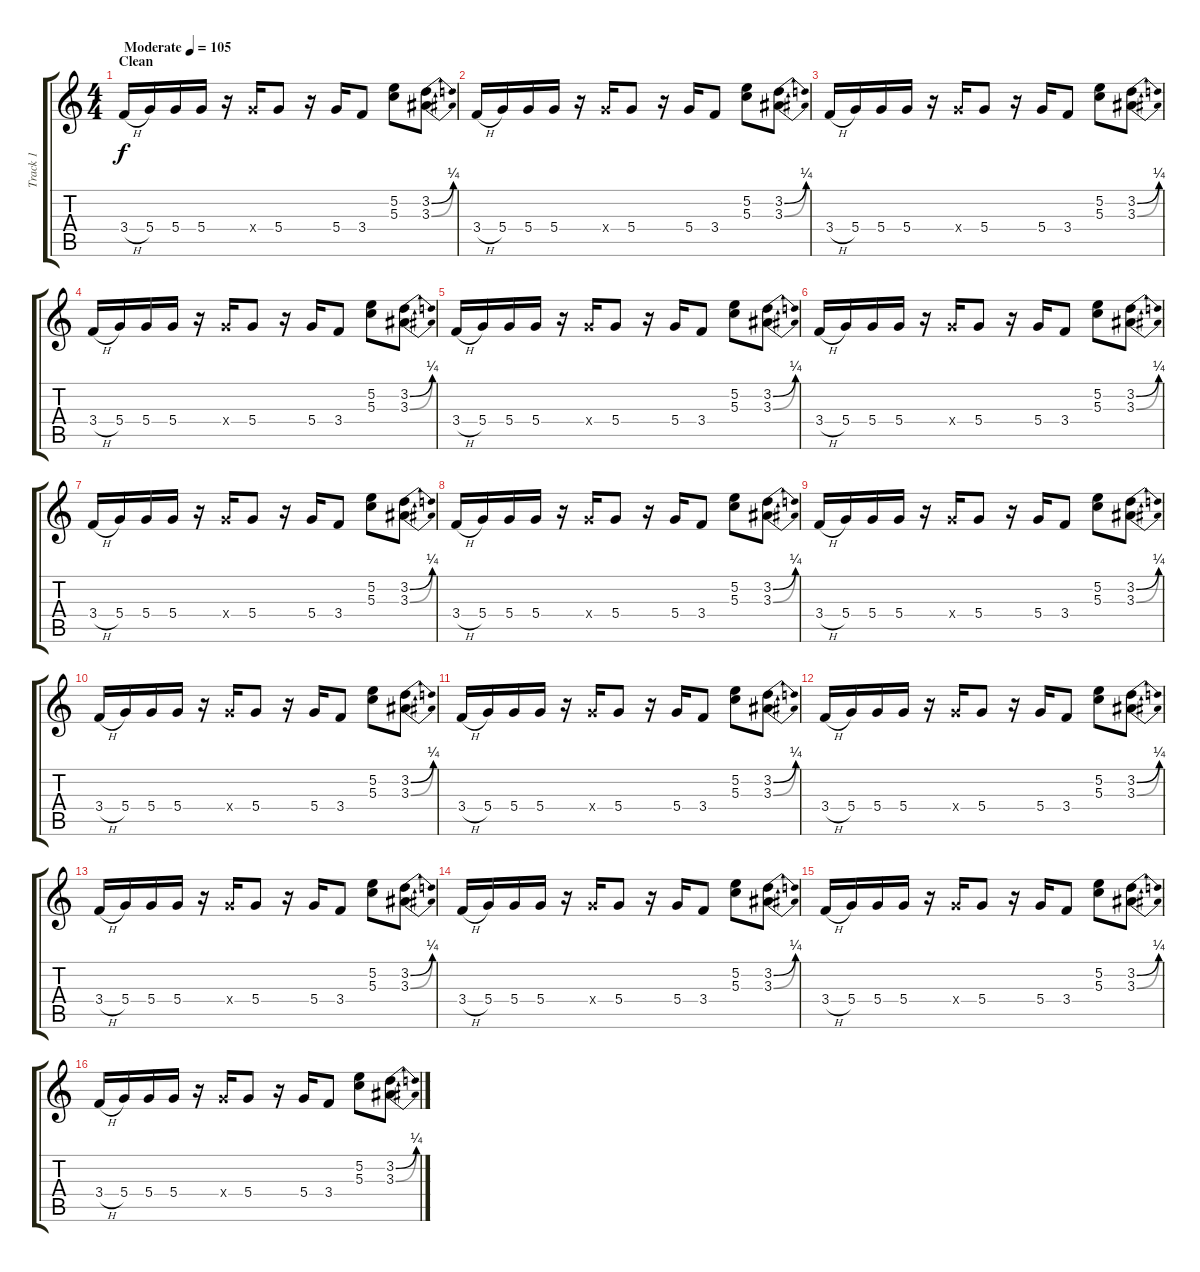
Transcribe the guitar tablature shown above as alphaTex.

\track ("Track 1" "Track 1") {instrument electricguitarclean}
\staff {score tabs}
\tuning (E4 B3 G3 D3 A2 E2) {hide}
\ts (4 4)
\section ("" "Clean")
\tempo (105 "Moderate")
\clef g2
\ks c
3.4{h}.16{dy f instrument electricguitarclean} 5.4.16 5.4.16 5.4.16 r.16 5.4{x}.16 5.4.8 r.16 5.4.16 3.4.8 (5.2 5.3).8 (3.2{be (bend 0 0 60 1)} 3.3{be (bend 0 0 60 1)}).8 |
3.4{h}.16 5.4.16 5.4.16 5.4.16 r.16 5.4{x}.16 5.4.8 r.16 5.4.16 3.4.8 (5.2 5.3).8 (3.2{be (bend 0 0 60 1)} 3.3{be (bend 0 0 60 1)}).8 |
3.4{h}.16 5.4.16 5.4.16 5.4.16 r.16 5.4{x}.16 5.4.8 r.16 5.4.16 3.4.8 (5.2 5.3).8 (3.2{be (bend 0 0 60 1)} 3.3{be (bend 0 0 60 1)}).8 |
3.4{h}.16 5.4.16 5.4.16 5.4.16 r.16 5.4{x}.16 5.4.8 r.16 5.4.16 3.4.8 (5.2 5.3).8 (3.2{be (bend 0 0 60 1)} 3.3{be (bend 0 0 60 1)}).8 |
3.4{h}.16 5.4.16 5.4.16 5.4.16 r.16 5.4{x}.16 5.4.8 r.16 5.4.16 3.4.8 (5.2 5.3).8 (3.2{be (bend 0 0 60 1)} 3.3{be (bend 0 0 60 1)}).8 |
3.4{h}.16 5.4.16 5.4.16 5.4.16 r.16 5.4{x}.16 5.4.8 r.16 5.4.16 3.4.8 (5.2 5.3).8 (3.2{be (bend 0 0 60 1)} 3.3{be (bend 0 0 60 1)}).8 |
3.4{h}.16 5.4.16 5.4.16 5.4.16 r.16 5.4{x}.16 5.4.8 r.16 5.4.16 3.4.8 (5.2 5.3).8 (3.2{be (bend 0 0 60 1)} 3.3{be (bend 0 0 60 1)}).8 |
3.4{h}.16 5.4.16 5.4.16 5.4.16 r.16 5.4{x}.16 5.4.8 r.16 5.4.16 3.4.8 (5.2 5.3).8 (3.2{be (bend 0 0 60 1)} 3.3{be (bend 0 0 60 1)}).8 |
3.4{h}.16 5.4.16 5.4.16 5.4.16 r.16 5.4{x}.16 5.4.8 r.16 5.4.16 3.4.8 (5.2 5.3).8 (3.2{be (bend 0 0 60 1)} 3.3{be (bend 0 0 60 1)}).8 |
3.4{h}.16 5.4.16 5.4.16 5.4.16 r.16 5.4{x}.16 5.4.8 r.16 5.4.16 3.4.8 (5.2 5.3).8 (3.2{be (bend 0 0 60 1)} 3.3{be (bend 0 0 60 1)}).8 |
3.4{h}.16 5.4.16 5.4.16 5.4.16 r.16 5.4{x}.16 5.4.8 r.16 5.4.16 3.4.8 (5.2 5.3).8 (3.2{be (bend 0 0 60 1)} 3.3{be (bend 0 0 60 1)}).8 |
3.4{h}.16 5.4.16 5.4.16 5.4.16 r.16 5.4{x}.16 5.4.8 r.16 5.4.16 3.4.8 (5.2 5.3).8 (3.2{be (bend 0 0 60 1)} 3.3{be (bend 0 0 60 1)}).8 |
3.4{h}.16 5.4.16 5.4.16 5.4.16 r.16 5.4{x}.16 5.4.8 r.16 5.4.16 3.4.8 (5.2 5.3).8 (3.2{be (bend 0 0 60 1)} 3.3{be (bend 0 0 60 1)}).8 |
3.4{h}.16 5.4.16 5.4.16 5.4.16 r.16 5.4{x}.16 5.4.8 r.16 5.4.16 3.4.8 (5.2 5.3).8 (3.2{be (bend 0 0 60 1)} 3.3{be (bend 0 0 60 1)}).8 |
3.4{h}.16 5.4.16 5.4.16 5.4.16 r.16 5.4{x}.16 5.4.8 r.16 5.4.16 3.4.8 (5.2 5.3).8 (3.2{be (bend 0 0 60 1)} 3.3{be (bend 0 0 60 1)}).8 |
3.4{h}.16 5.4.16 5.4.16 5.4.16 r.16 5.4{x}.16 5.4.8 r.16 5.4.16 3.4.8 (5.2 5.3).8 (3.2{be (bend 0 0 60 1)} 3.3{be (bend 0 0 60 1)}).8
